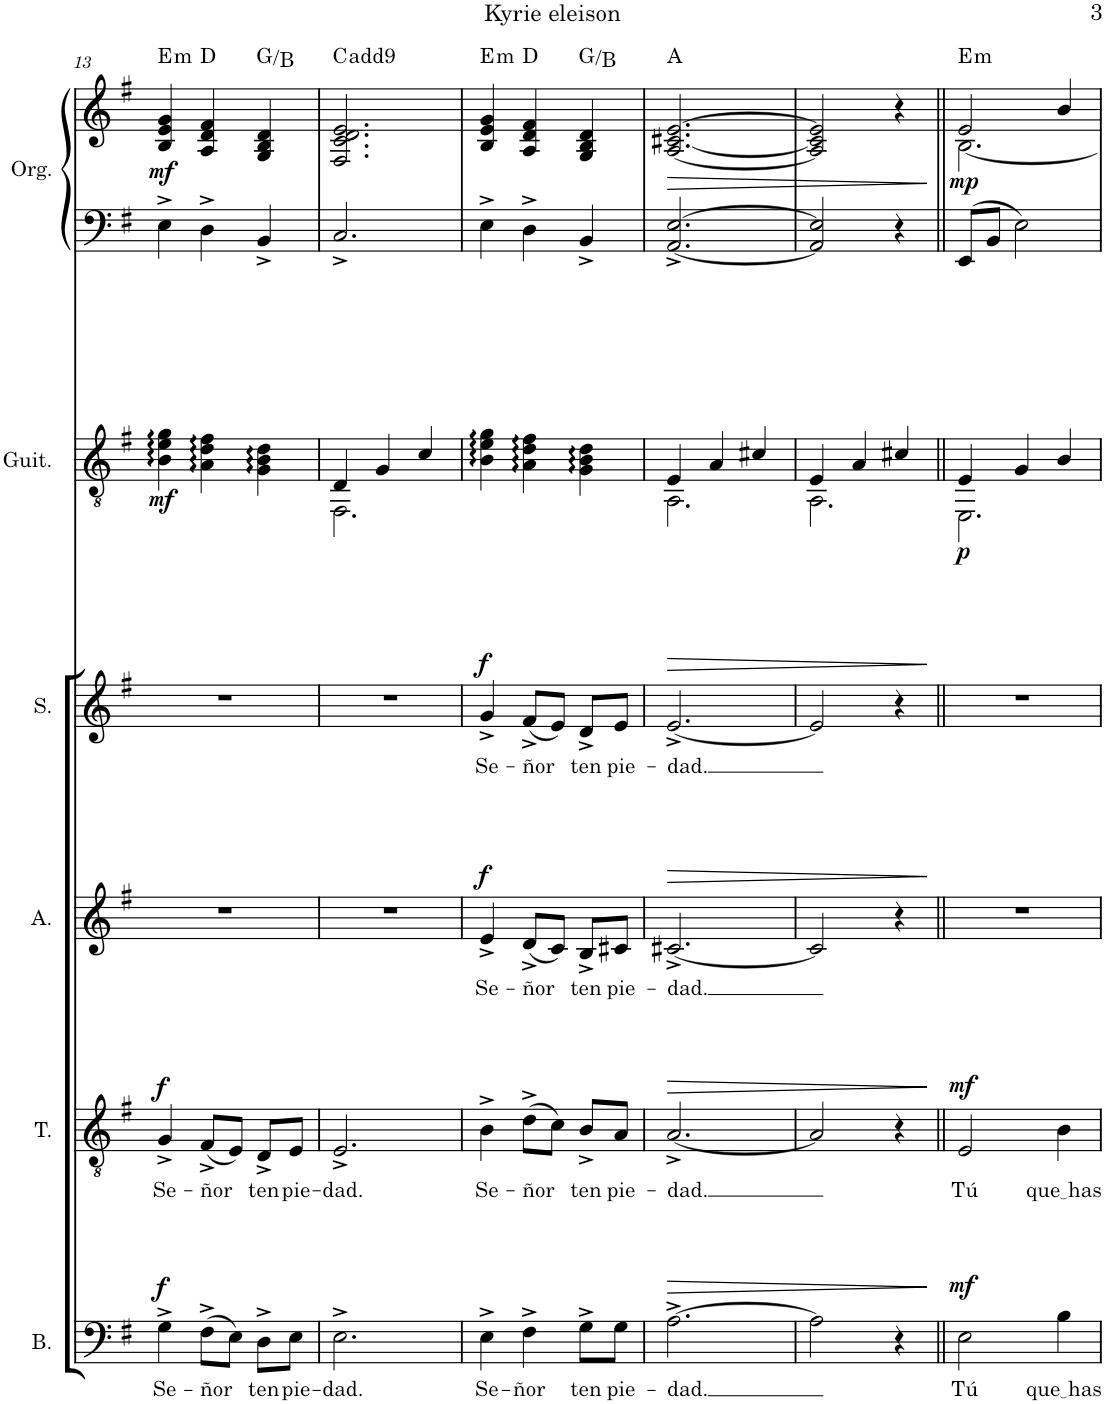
**kern	**text	**dynam	**kern	**text	**dynam	**kern	**text	**dynam	**kern	**text	**dynam	**kern	**dynam	**kern	**kern	**dynam	**harte
*part6	*part6	*part6	*part5	*part5	*part5	*part4	*part4	*part4	*part3	*part3	*part3	*part2	*part2	*part1	*part1	*part1	*part1
*staff7	*staff7	*staff7	*staff6	*staff6	*staff6	*staff5	*staff5	*staff5	*staff4	*staff4	*staff4	*staff3	*staff3	*staff2	*staff1	*staff1/2	*
*I"Bajo	*	*	*I"Tenor	*	*	*I"Alto	*	*	*I"Soprano	*	*	*I"Guitarra acústica	*	*I"Órgano	*	*	*
*I'B.	*	*	*I'T.	*	*	*I'A.	*	*	*I'S.	*	*	*I'Guit.	*	*	*	*	*
!!LO:PB:g=z
*clefF4	*	*	*clefGv2	*	*	*clefG2	*	*	*clefG2	*	*	*clefGv2	*	*clefF4	*clefG2	*	*
*k[f#]	*	*	*k[f#]	*	*	*k[f#]	*	*	*k[f#]	*	*	*k[f#]	*	*k[f#]	*k[f#]	*	*
*M3/4	*	*	*M3/4	*	*	*M3/4	*	*	*M3/4	*	*	*M3/4	*	*M3/4	*M3/4	*	*
=13	=13	=13	=13	=13	=13	=13	=13	=13	=13	=13	=13	=13	=13	=13	=13	=13	=13
!	!LO:LY:b	!LO:DY:a	!	!LO:LY:b	!LO:DY:a	!	!	!	!	!	!	!	!LO:DY:b	!	!	!LO:DY:b	!LO:H:kt=m
4G^\	Se-	f	4G^/	Se-	f	2.r	.	.	2.r	.	.	4B\ 4e\ 4g\	mf	4E^\	4B/ 4e/ 4g/	mf	E:min
!	!LO:LY:b	!	!	!LO:LY:b	!	!	!	!	!	!	!	!	!	!	!	!	!
(8F#^\L	-ñor	.	(8F#^/L	-ñor	.	.	.	.	.	.	.	4A\ 4d\ 4f#\	.	4D^\	4A/ 4d/ 4f#/	.	D:maj
8E\J)	.	.	8E/J)	.	.	.	.	.	.	.	.	.	.	.	.	.	.
!	!LO:LY:b	!	!	!LO:LY:b	!	!	!	!	!	!	!	!	!	!	!	!	!
8D^\L	ten	.	8D^/L	ten	.	.	.	.	.	.	.	4G\ 4B\ 4d\	.	4BB^/	4G/ 4B/ 4d/	.	G:maj/3
!	!LO:LY:b	!	!	!LO:LY:b	!	!	!	!	!	!	!	!	!	!	!	!	!
8E\J	pie-	.	8E/J	pie-	.	.	.	.	.	.	.	.	.	.	.	.	.
=14	=14	=14	=14	=14	=14	=14	=14	=14	=14	=14	=14	=14	=14	=14	=14	=14	=14
!	!LO:LY:b	!	!	!LO:LY:b	!	!	!	!	!	!	!	!	!	!	!	!	!
*	*	*	*	*	*	*	*	*	*	*	*	*^	*	*	*	*	*
2.E^\	-dad.	.	2.E^/	-dad.	.	2.r	.	.	2.r	.	.	4D/	2.FF#\	.	2.C^/	2.F#/ 2.c/ 2.d/ 2.e/	.	C:maj(9)
.	.	.	.	.	.	.	.	.	.	.	.	4G/	.	.	.	.	.	.
.	.	.	.	.	.	.	.	.	.	.	.	4c/	.	.	.	.	.	.
*	*	*	*	*	*	*	*	*	*	*	*	*v	*v	*	*	*	*	*
=15	=15	=15	=15	=15	=15	=15	=15	=15	=15	=15	=15	=15	=15	=15	=15	=15	=15
!	!LO:LY:b	!	!	!LO:LY:b	!	!	!LO:LY:b	!LO:DY:a	!	!LO:LY:b	!LO:DY:a	!	!	!	!	!	!LO:H:kt=m
4E^\	Se-	.	4B^\	Se-	.	4e^/	Se-	f	4g^/	Se-	f	4B\ 4e\ 4g\	.	4E^\	4B/ 4e/ 4g/	.	E:min
!	!LO:LY:b	!	!	!LO:LY:b	!	!	!LO:LY:b	!	!	!LO:LY:b	!	!	!	!	!	!	!
4F#^\	-ñor	.	(8d^\L	-ñor	.	(8d^/L	-ñor	.	(8f#^/L	-ñor	.	4A\ 4d\ 4f#\	.	4D^\	4A/ 4d/ 4f#/	.	D:maj
.	.	.	8c\J)	.	.	8c/J)	.	.	8e/J)	.	.	.	.	.	.	.	.
!	!LO:LY:b	!	!	!LO:LY:b	!	!	!LO:LY:b	!	!	!LO:LY:b	!	!	!	!	!	!	!
8G^\L	ten	.	8B^/L	ten	.	8B^/L	ten	.	8d^/L	ten	.	4G\ 4B\ 4d\	.	4BB^/	4G/ 4B/ 4d/	.	G:maj/3
!	!LO:LY:b	!	!	!LO:LY:b	!	!	!LO:LY:b	!	!	!LO:LY:b	!	!	!	!	!	!	!
8G\J	pie-	.	8A/J	pie-	.	8c#X/J	pie-	.	8e/J	pie-	.	.	.	.	.	.	.
=16	=16	=16	=16	=16	=16	=16	=16	=16	=16	=16	=16	=16	=16	=16	=16	=16	=16
!	!LO:LY:b	!LO:HP:b	!	!LO:LY:b	!LO:HP:b	!	!LO:LY:b	!LO:HP:b	!	!LO:LY:b	!LO:HP:b	!	!	!	!	!LO:HP:b	!
*	*	*	*	*	*	*	*	*	*	*	*	*^	*	*	*	*	*
[2.A^\	-dad.	>	[2.A^/	-dad.	>	[2.c#X^/	-dad.	>	[2.e^/	-dad.	>	4E/	2.AA\	.	[2.AA/^ [2.E/^	[2.A/ [2.c#X/ [2.e/	>	A:maj
.	.	.	.	.	.	.	.	.	.	.	.	4A/	.	.	.	.	.	.
.	.	.	.	.	.	.	.	.	.	.	.	4c#X/	.	.	.	.	.	.
=17	=17	=17	=17	=17	=17	=17	=17	=17	=17	=17	=17	=17	=17	=17	=17	=17	=17	=17
2A\]	.	.	2A/]	.	.	2c#/]	.	.	2e/]	.	.	4E/	2.AA\	.	2AA/] 2E/]	2A/] 2c#/] 2e/]	.	.
.	.	.	.	.	.	.	.	.	.	.	.	4A/	.	.	.	.	.	.
4r	.	.	4r	.	.	4r	.	.	4r	.	.	4c#X/	.	.	4r	4r	.	.
*	*	*	*	*	*	*	*	*	*	*	*	*v	*v	*	*	*	*	*
.	.	]	.	.	]	.	.	]	.	.	]	.	.	.	.	]	.
=18||	=18||	=18||	=18||	=18||	=18||	=18||	=18||	=18||	=18||	=18||	=18||	=18||	=18||	=18||	=18||	=18||	=18||
!	!LO:LY:b	!LO:DY:a	!	!LO:LY:b	!LO:DY:a	!	!	!	!	!	!	!	!LO:DY:b	!	!	!LO:DY:b	!LO:H:kt=m
*	*	*	*	*	*	*	*	*	*	*	*	*^	*	*	*^	*	*
2E\	Tú	mf	2E/	Tú	mf	2.r	.	.	2.r	.	.	4E/	2.EE\	p	8EE/L	2e/	[2.B\	mp	E:min
.	.	.	.	.	.	.	.	.	.	.	.	.	.	.	8BB/J	.	.	.	.
.	.	.	.	.	.	.	.	.	.	.	.	4G/	.	.	2E\	.	.	.	.
!	!LO:LY:b	!	!	!LO:LY:b	!	!	!	!	!	!	!	!	!	!	!	!	!	!	!
4B\	que has	.	4B\	que has	.	.	.	.	.	.	.	4B/	.	.	.	4b/	.	.	.
*	*	*	*	*	*	*	*	*	*	*	*	*v	*v	*	*	*v	*v	*	*
=	=	=	=	=	=	=	=	=	=	=	=	=	=	=	=	=	=
*-	*-	*-	*-	*-	*-	*-	*-	*-	*-	*-	*-	*-	*-	*-	*-	*-	*-
